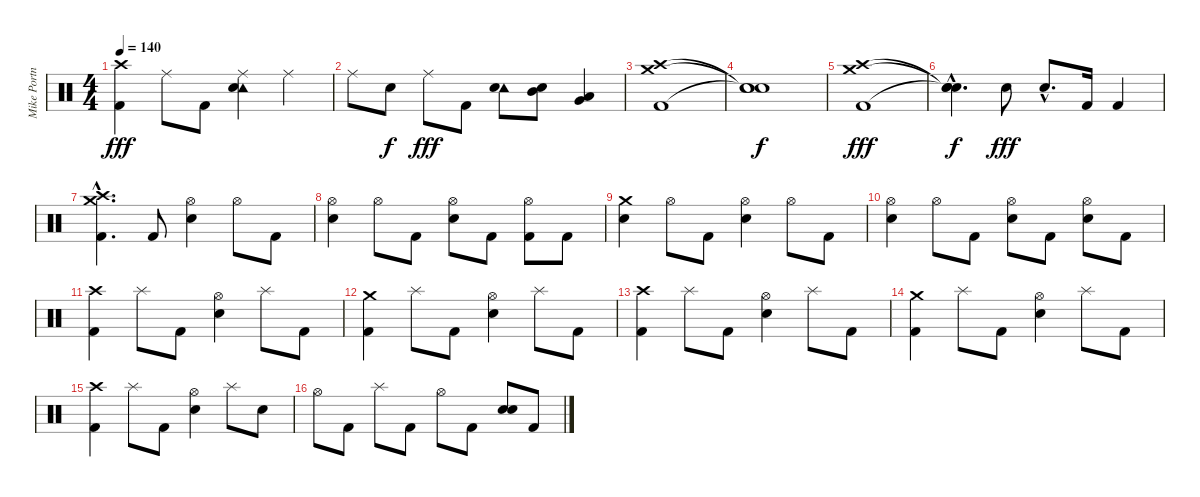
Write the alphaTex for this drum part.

\track ("Mike Portnoy - Drum" "Mike Portn") {instrument percussion}
\staff {score}
\articulation defaults
\ts (4 4)
\tempo 140
\clef neutral
\ks c
("Crash high (hit)" "Kick (hit) 2").4{dy fff} "Ride (middle)".8 "Kick (hit) 2".8 ("Tambourine (hit)" "Ride (middle)" "Snare (hit) 2").4 "Ride (middle)".4 |
"Ride (middle)".8 "Snare (hit) 2".8{dy f} "Ride (middle)".8{dy fff} "Kick (hit) 2".8 ("Tambourine (hit)" "Snare (hit) 2").8 ("Mid Tom (hit)" "Snare (hit) 2").8 ("Very Low Tom (hit)" "Low Floor Tom (hit)").4 |
("Crash high (hit)" "Crash medium (hit)" "Kick (hit) 2").1 |
("Snare (hit)"{t} "Snare (hit)"{t} "Snare (hit)"{t}).1{dy f} |
("Crash high (hit)" "Crash medium (hit)" "Kick (hit) 2").1{dy fff} |
("Snare (hit)"{hac t} "Snare (hit)"{hac t} "Snare (hit)"{hac t}).4{d dy f} "Snare (hit) 2".8{dy fff} "Snare (hit) 2"{hac}.8{d} "Kick (hit) 2".16 "Kick (hit) 2".4 |
("Crash high (hit)"{hac} "Crash medium (hit)"{hac} "Kick (hit) 2"{hac}).4{d} "Kick (hit) 2".8 ("Hi-Hat (open)" "Snare (hit) 2").4 "Hi-Hat (open)".8 "Kick (hit) 2".8 |
("Hi-Hat (open)" "Snare (hit) 2").4 "Hi-Hat (open)".8 "Kick (hit) 2".8 ("Hi-Hat (open)" "Snare (hit) 2").8 "Kick (hit) 2".8 ("Hi-Hat (open)" "Kick (hit) 2").8 "Kick (hit) 2".8 |
("Crash medium (hit)" "Snare (hit) 2").4 "Hi-Hat (open)".8 "Kick (hit) 2".8 ("Hi-Hat (open)" "Snare (hit) 2").4 "Hi-Hat (open)".8 "Kick (hit) 2".8 |
("Hi-Hat (open)" "Snare (hit) 2").4 "Hi-Hat (open)".8 "Kick (hit) 2".8 ("Hi-Hat (open)" "Snare (hit) 2").8 "Kick (hit) 2".8 ("Hi-Hat (open)" "Snare (hit) 2").8 "Kick (hit) 2".8 |
("Crash high (hit)" "Kick (hit) 2").4 "Splash (hit)".8 "Kick (hit) 2".8 ("Hi-Hat (open)" "Snare (hit) 2").4 "Splash (hit)".8 "Kick (hit) 2".8 |
("Crash medium (hit)" "Kick (hit) 2").4 "Splash (hit)".8 "Kick (hit) 2".8 ("Hi-Hat (open)" "Snare (hit) 2").4 "Splash (hit)".8 "Kick (hit) 2".8 |
("Crash high (hit)" "Kick (hit) 2").4 "Splash (hit)".8 "Kick (hit) 2".8 ("Hi-Hat (open)" "Snare (hit) 2").4 "Splash (hit)".8 "Kick (hit) 2".8 |
("Crash medium (hit)" "Kick (hit) 2").4 "Splash (hit)".8 "Kick (hit) 2".8 ("Hi-Hat (open)" "Snare (hit) 2").4 "Splash (hit)".8 "Kick (hit) 2".8 |
("Crash high (hit)" "Kick (hit) 2").4 "Splash (hit)".8 "Kick (hit) 2".8 ("Hi-Hat (open)" "Snare (hit) 2").4 "Splash (hit)".8 "Snare (hit) 2".8 |
"Hi-Hat (open)".8 "Kick (hit) 2".8 "Splash (hit)".8 "Kick (hit) 2".8 "Hi-Hat (open)".8 "Kick (hit) 2".8 ("Snare (hit) 2" "Snare (hit) 2").8 "Kick (hit) 2".8
